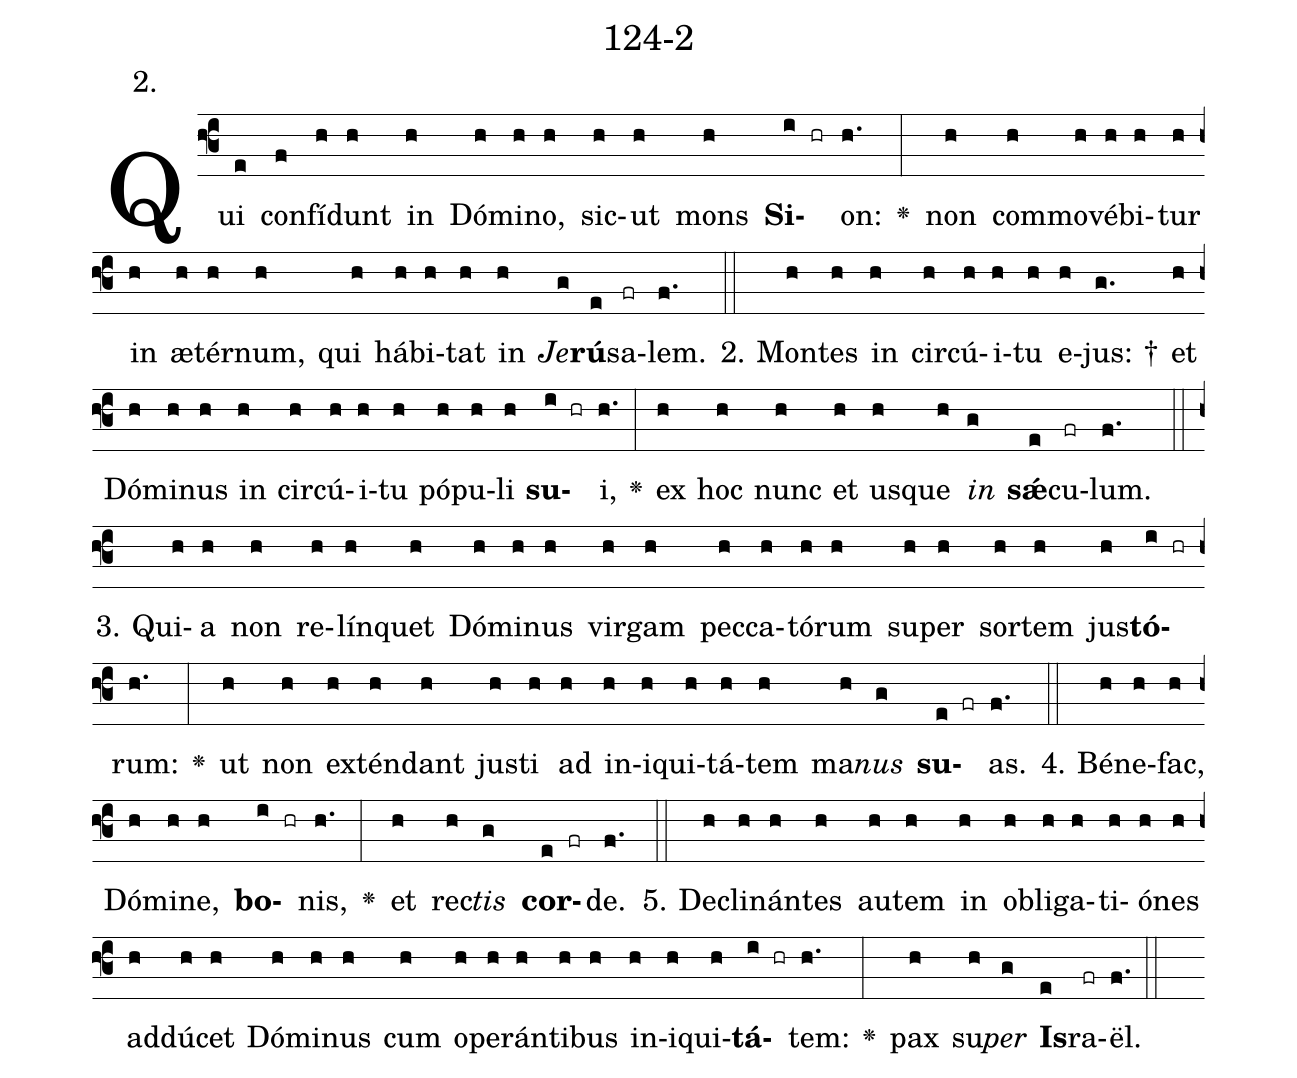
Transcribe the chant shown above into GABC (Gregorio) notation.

name: 124-2;
annotation: 2.;
%%
(f3)Qui(e) con(f)fí(h)dunt(h) in(h) Dó(h)mi(h)no,(h) sic(h)ut(h) mons(h) <b>Si</b>(i hr)on:(h.) <v>\greheightstar</v>(:) non(h) com(h)mo(h)vé(h)bi(h)tur(h) in(h) æ(h)tér(h)num,(h) qui(h) há(h)bi(h)tat(h) in(h) <i>Je</i>(g)<b>rú</b>(e)sa(fr)lem.(f.) (::)
2. Mon(h)tes(h) in(h) cir(h)cú(h)i(h)tu(h) e(h)jus: †(g.) et(h) Dó(h)mi(h)nus(h) in(h) cir(h)cú(h)i(h)tu(h) pó(h)pu(h)li(h) <b>su</b>(i hr)i,(h.) <v>\greheightstar</v>(:) ex(h) hoc(h) nunc(h) et(h) us(h)que(h) <i>in</i>(g) <b>sǽ</b>(e)cu(fr)lum.(f.) (::)
3. Qui(h)a(h) non(h) re(h)lín(h)quet(h) Dó(h)mi(h)nus(h) vir(h)gam(h) pec(h)ca(h)tó(h)rum(h) su(h)per(h) sor(h)tem(h) jus(h)<b>tó</b>(i hr)rum:(h.) <v>\greheightstar</v>(:) ut(h) non(h) ex(h)tén(h)dant(h) jus(h)ti(h) ad(h) in(h)i(h)qui(h)tá(h)tem(h) ma(h)<i>nus</i>(g) <b>su</b>(e fr)as.(f.) (::)
4. Bé(h)ne(h)fac,(h) Dó(h)mi(h)ne,(h) <b>bo</b>(i hr)nis,(h.) <v>\greheightstar</v>(:) et(h) rec(h)<i>tis</i>(g) <b>cor</b>(e fr)de.(f.) (::)
5. De(h)cli(h)nán(h)tes(h) au(h)tem(h) in(h) ob(h)li(h)ga(h)ti(h)ó(h)nes(h) ad(h)dú(h)cet(h) Dó(h)mi(h)nus(h) cum(h) o(h)pe(h)rán(h)ti(h)bus(h) in(h)i(h)qui(h)<b>tá</b>(i hr)tem:(h.) <v>\greheightstar</v>(:) pax(h) su(h)<i>per</i>(g) <b>Is</b>(e)ra(fr)ël.(f.) (::)
